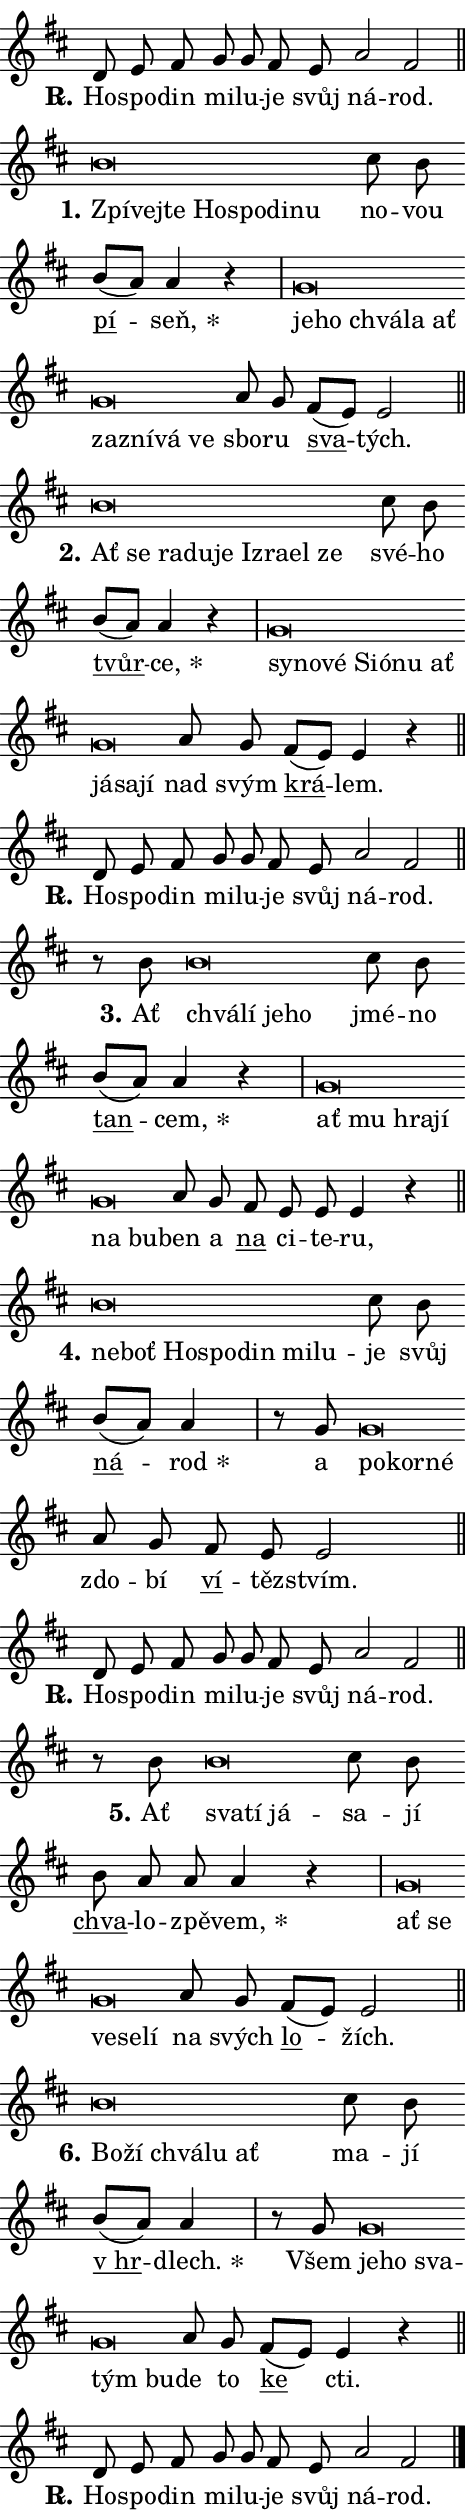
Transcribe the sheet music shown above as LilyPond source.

\version "2.24.0"
\header { tagline = "" }
\paper {
  indent = 0\cm
  top-margin = 0\cm
  right-margin = 0.13\cm % to fit lyric hyphens
  bottom-margin = 0\cm
  left-margin = 0\cm
  paper-width = 8\cm
  page-breaking = #ly:one-page-breaking
  system-system-spacing.basic-distance = #11
  score-system-spacing.basic-distance = #11
  ragged-last = ##f
}


%% Author: Thomas Morley
%% https://lists.gnu.org/archive/html/lilypond-user/2020-05/msg00002.html
#(define (line-position grob)
"Returns position of @var[grob} in current system:
   @code{'start}, if at first time-step
   @code{'end}, if at last time-step
   @code{'middle} otherwise
"
  (let* ((col (ly:item-get-column grob))
         (ln (ly:grob-object col 'left-neighbor))
         (rn (ly:grob-object col 'right-neighbor))
         (col-to-check-left (if (ly:grob? ln) ln col))
         (col-to-check-right (if (ly:grob? rn) rn col))
         (break-dir-left
           (and
             (ly:grob-property col-to-check-left 'non-musical #f)
             (ly:item-break-dir col-to-check-left)))
         (break-dir-right
           (and
             (ly:grob-property col-to-check-right 'non-musical #f)
             (ly:item-break-dir col-to-check-right))))
        (cond ((eqv? 1 break-dir-left) 'start)
              ((eqv? -1 break-dir-right) 'end)
              (else 'middle))))

#(define (tranparent-at-line-position vctor)
  (lambda (grob)
  "Relying on @code{line-position} select the relevant enry from @var{vctor}.
Used to determine transparency,"
    (case (line-position grob)
      ((end) (not (vector-ref vctor 0)))
      ((middle) (not (vector-ref vctor 1)))
      ((start) (not (vector-ref vctor 2))))))

noteHeadBreakVisibility =
#(define-music-function (break-visibility)(vector?)
"Makes @code{NoteHead}s transparent relying on @var{break-visibility}"
#{
  \override NoteHead.transparent =
    #(tranparent-at-line-position break-visibility)
#})

#(define delete-ledgers-for-transparent-note-heads
  (lambda (grob)
    "Reads whether a @code{NoteHead} is transparent.
If so this @code{NoteHead} is removed from @code{'note-heads} from
@var{grob}, which is supposed to be @code{LedgerLineSpanner}.
As a result ledgers are not printed for this @code{NoteHead}"
    (let* ((nhds-array (ly:grob-object grob 'note-heads))
           (nhds-list
             (if (ly:grob-array? nhds-array)
                 (ly:grob-array->list nhds-array)
                 '()))
           ;; Relies on the transparent-property being done before
           ;; Staff.LedgerLineSpanner.after-line-breaking is executed.
           ;; This is fragile ...
           (to-keep
             (remove
               (lambda (nhd)
                 (ly:grob-property nhd 'transparent #f))
               nhds-list)))
      ;; TODO find a better method to iterate over grob-arrays, similiar
      ;; to filter/remove etc for lists
      ;; For now rebuilt from scratch
      (set! (ly:grob-object grob 'note-heads)  '())
      (for-each
        (lambda (nhd)
          (ly:pointer-group-interface::add-grob grob 'note-heads nhd))
        to-keep))))

squashNotes = {
  \override NoteHead.X-extent = #'(-0.2 . 0.2)
  \override NoteHead.Y-extent = #'(-0.75 . 0)
  \override NoteHead.stencil =
    #(lambda (grob)
       (let ((pos (ly:grob-property grob 'staff-position)))
         (begin
           (if (< pos -7) (display "ERROR: Lower brevis then expected\n") (display ""))
           (if (<= pos -6) ly:text-interface::print ly:note-head::print))))
}
unSquashNotes = {
  \revert NoteHead.X-extent
  \revert NoteHead.Y-extent
  \revert NoteHead.stencil
}

hideNotes = \noteHeadBreakVisibility #begin-of-line-visible
unHideNotes = \noteHeadBreakVisibility #all-visible

% work-around for resetting accidentals
% https://lilypond.org/doc/v2.23/Documentation/notation/displaying-rhythms#unmetered-music
cadenzaMeasure = {
  \cadenzaOff
  \partial 1024 s1024
  \cadenzaOn
}

#(define-markup-command (accent layout props text) (markup?)
  "Underline accented syllable"
  (interpret-markup layout props
    #{\markup \override #'(offset . 4.3) \underline { #text }#}))

responsum = \markup \concat {
  "R" \hspace #-1.05 \path #0.1 #'((moveto 0 0.07) (lineto 0.9 0.8)) \hspace #0.05 "."
}

spaceSize = #0.6828661417322834 % exact space size for TeX Gyre Schola

\layout {
  \context {
    \Staff
    \remove "Time_signature_engraver"
    \override LedgerLineSpanner.after-line-breaking = #delete-ledgers-for-transparent-note-heads
  }
  \context {
    \Lyrics {
      \override LyricSpace.minimum-distance = \spaceSize
      \override LyricText.font-name = #"TeX Gyre Schola"
      \override LyricText.font-size = 1
      \override StanzaNumber.font-name = #"TeX Gyre Schola Bold"
      \override StanzaNumber.font-size = 1
    }
  }
  \context {
    \Score 
    \override NoteHead.text =
      #(lambda (grob) 
        (let ((pos (ly:grob-property grob 'staff-position)))
          #{\markup {
            \combine
              \halign #-0.55 \raise #(if (= pos -6) 0 0.5) \override #'(thickness . 2) \draw-line #'(3.2 . 0)
              \musicglyph "noteheads.sM1"
          }#}))
  }
}

% magnetic-lyrics.ily
%
%   written by
%     Jean Abou Samra <jean@abou-samra.fr>
%     Werner Lemberg <wl@gnu.org>
%
%   adapted by
%     Jiri Hon <jiri.hon@gmail.com>
%
% Version 2022-Apr-15

% https://www.mail-archive.com/lilypond-user@gnu.org/msg149350.html

#(define (Left_hyphen_pointer_engraver context)
   "Collect syllable-hyphen-syllable occurrences in lyrics and store
them in properties.  This engraver only looks to the left.  For
example, if the lyrics input is @code{foo -- bar}, it does the
following.

@itemize @bullet
@item
Set the @code{text} property of the @code{LyricHyphen} grob between
@q{foo} and @q{bar} to @code{foo}.

@item
Set the @code{left-hyphen} property of the @code{LyricText} grob with
text @q{foo} to the @code{LyricHyphen} grob between @q{foo} and
@q{bar}.
@end itemize

Use this auxiliary engraver in combination with the
@code{lyric-@/text::@/apply-@/magnetic-@/offset!} hook."
   (let ((hyphen #f)
         (text #f))
     (make-engraver
      (acknowledgers
       ((lyric-syllable-interface engraver grob source-engraver)
        (set! text grob)))
      (end-acknowledgers
       ((lyric-hyphen-interface engraver grob source-engraver)
        ;(when (not (grob::has-interface grob 'lyric-space-interface))
          (set! hyphen grob)));)
      ((stop-translation-timestep engraver)
       (when (and text hyphen)
         (ly:grob-set-object! text 'left-hyphen hyphen))
       (set! text #f)
       (set! hyphen #f)))))

#(define (lyric-text::apply-magnetic-offset! grob)
   "If the space between two syllables is less than the value in
property @code{LyricText@/.details@/.squash-threshold}, move the right
syllable to the left so that it gets concatenated with the left
syllable.

Use this function as a hook for
@code{LyricText@/.after-@/line-@/breaking} if the
@code{Left_@/hyphen_@/pointer_@/engraver} is active."
   (let ((hyphen (ly:grob-object grob 'left-hyphen #f)))
     (when hyphen
       (let ((left-text (ly:spanner-bound hyphen LEFT)))
         (when (grob::has-interface left-text 'lyric-syllable-interface)
           (let* ((common (ly:grob-common-refpoint grob left-text X))
                  (this-x-ext (ly:grob-extent grob common X))
                  (left-x-ext
                   (begin
                     ;; Trigger magnetism for left-text.
                     (ly:grob-property left-text 'after-line-breaking)
                     (ly:grob-extent left-text common X)))
                  ;; `delta` is the gap width between two syllables.
                  (delta (- (interval-start this-x-ext)
                            (interval-end left-x-ext)))
                  (details (ly:grob-property grob 'details))
                  (threshold (assoc-get 'squash-threshold details 0.2)))
             (when (< delta threshold)
               (let* (;; We have to manipulate the input text so that
                      ;; ligatures crossing syllable boundaries are not
                      ;; disabled.  For languages based on the Latin
                      ;; script this is essentially a beautification.
                      ;; However, for non-Western scripts it can be a
                      ;; necessity.
                      (lt (ly:grob-property left-text 'text))
                      (rt (ly:grob-property grob 'text))
                      (is-space (grob::has-interface hyphen 'lyric-space-interface))
                      (space (if is-space " " ""))
                      (extra-delta (if is-space spaceSize 0))
                      ;; Append new syllable.
                      (ltrt-space (if (and (string? lt) (string? rt))
                                (string-append lt space rt)
                                (make-concat-markup (list lt space rt))))
                      ;; Right-align `ltrt` to the right side.
                      (ltrt-space-markup (grob-interpret-markup
                               grob
                               (make-translate-markup
                                (cons (interval-length this-x-ext) 0)
                                (make-right-align-markup ltrt-space)))))
                 (begin
                   ;; Don't print `left-text`.
                   (ly:grob-set-property! left-text 'stencil #f)
                   ;; Set text and stencil (which holds all collected
                   ;; syllables so far) and shift it to the left.
                   (ly:grob-set-property! grob 'text ltrt-space)
                   (ly:grob-set-property! grob 'stencil ltrt-space-markup)
                   (ly:grob-translate-axis! grob (- (- delta extra-delta)) X))))))))))


#(define (lyric-hyphen::displace-bounds-first grob)
   ;; Make very sure this callback isn't triggered too early.
   (let ((left (ly:spanner-bound grob LEFT))
         (right (ly:spanner-bound grob RIGHT)))
     (ly:grob-property left 'after-line-breaking)
     (ly:grob-property right 'after-line-breaking)
     (ly:lyric-hyphen::print grob)))

squashThreshold = #0.4

\layout {
  \context {
    \Lyrics
    \consists #Left_hyphen_pointer_engraver
    \override LyricText.after-line-breaking =
      #lyric-text::apply-magnetic-offset!
    \override LyricHyphen.stencil = #lyric-hyphen::displace-bounds-first
    \override LyricText.details.squash-threshold = \squashThreshold
    \override LyricHyphen.minimum-distance = 0
    \override LyricHyphen.minimum-length = \squashThreshold
  }
}

squashText = \override LyricText.details.squash-threshold = 9999
unSquashText = \override LyricText.details.squash-threshold = \squashThreshold

leftText = \override LyricText.self-alignment-X = #LEFT
unLeftText = \revert LyricText.self-alignment-X

starOffset = #(lambda (grob) 
                (let ((x_offset (ly:self-alignment-interface::aligned-on-x-parent grob)))
                  (if (= x_offset 0) 0 (+ x_offset 1.2))))

star = #(define-music-function (syllable)(string?)
"Append star separator at the end of a syllable"
#{
  \once \override LyricText.X-offset = #starOffset
  \lyricmode { \markup {
    #syllable
    \override #'((font-name . "TeX Gyre Schola Bold")) \hspace #0.2 \lower #0.65 \larger "*"
  } }
#})

starAccent = #(define-music-function (syllable)(string?)
"Append star separator at the end of a syllable and make accent"
#{
  \once \override LyricText.X-offset = #starOffset
  \lyricmode { \markup {
    \accent #syllable
    \override #'((font-name . "TeX Gyre Schola Bold")) \hspace #0.2 \lower #0.65 \larger "*"
  } }
#})

breath = #(define-music-function (syllable)(string?)
"Append breathing indicator at the end of a syllable"
#{
  \lyricmode { \markup { #syllable "+" } }
#})

optionalBreath = #(define-music-function (syllable)(string?)
"Append optional breathing indicator at the end of a syllable"
#{
  \lyricmode { \markup { #syllable "(+)" } }
#})


\score {
    <<
        \new Voice = "melody" { \cadenzaOn \key d \major \relative { d'8 e fis g g \bar "" fis e \bar "" a2 fis \cadenzaMeasure \bar "||" \break } }
        \new Lyrics \lyricsto "melody" { \lyricmode { \set stanza = \responsum
Ho -- spo -- din mi -- lu -- je svůj ná -- rod. } }
    >>
    \layout {}
}

\score {
    <<
        \new Voice = "melody" { \cadenzaOn \key d \major \relative { \squashNotes b'\breve*1/16 \hideNotes \breve*1/16 \bar "" \breve*1/16 \bar "" \breve*1/16 \bar "" \breve*1/16 \bar "" \breve*1/16 \breve*1/16 \bar "" \unHideNotes \unSquashNotes cis8 b \bar "" b[( a)] a4 r \cadenzaMeasure \bar "|" \squashNotes g\breve*1/16 \hideNotes \breve*1/16 \bar "" \breve*1/16 \bar "" \breve*1/16 \bar "" \breve*1/16 \bar "" \breve*1/16 \bar "" \breve*1/16 \bar "" \breve*1/16 \breve*1/16 \bar "" \unHideNotes \unSquashNotes a8 g \bar "" fis[( e)] e2 \cadenzaMeasure \bar "||" \break } }
        \new Lyrics \lyricsto "melody" { \lyricmode { \set stanza = "1."
\leftText Zpí -- \squashText vej -- te Ho -- spo -- di -- nu \unLeftText \unSquashText no -- vou \markup \accent pí -- \star seň, \leftText je -- \squashText ho chvá -- la ať za -- zní -- vá ve \unLeftText \unSquashText sbo -- ru \markup \accent sva -- tých. } }
    >>
    \layout {}
}

\score {
    <<
        \new Voice = "melody" { \cadenzaOn \key d \major \relative { \squashNotes b'\breve*1/16 \hideNotes \breve*1/16 \bar "" \breve*1/16 \bar "" \breve*1/16 \bar "" \breve*1/16 \bar "" \breve*1/16 \bar "" \breve*1/16 \bar "" \breve*1/16 \breve*1/16 \bar "" \unHideNotes \unSquashNotes cis8 b \bar "" b[( a)] a4 r \cadenzaMeasure \bar "|" \squashNotes g\breve*1/16 \hideNotes \breve*1/16 \bar "" \breve*1/16 \bar "" \breve*1/16 \bar "" \breve*1/16 \bar "" \breve*1/16 \bar "" \breve*1/16 \bar "" \breve*1/16 \bar "" \breve*1/16 \breve*1/16 \bar "" \unHideNotes \unSquashNotes a8 g \bar "" fis[( e)] e4 r \cadenzaMeasure \bar "||" \break } }
        \new Lyrics \lyricsto "melody" { \lyricmode { \set stanza = "2."
\leftText Ať \squashText se ra -- du -- je Iz -- ra -- el ze \unLeftText \unSquashText své -- ho \markup \accent tvůr -- \star ce, \leftText sy -- \squashText no -- vé Si -- ó -- nu ať já -- sa -- jí \unLeftText \unSquashText nad svým \markup \accent krá -- lem. } }
    >>
    \layout {}
}

\score {
    <<
        \new Voice = "melody" { \cadenzaOn \key d \major \relative { d'8 e fis g g \bar "" fis e \bar "" a2 fis \cadenzaMeasure \bar "||" \break } }
        \new Lyrics \lyricsto "melody" { \lyricmode { \set stanza = \responsum
Ho -- spo -- din mi -- lu -- je svůj ná -- rod. } }
    >>
    \layout {}
}

\score {
    <<
        \new Voice = "melody" { \cadenzaOn \key d \major \relative { r8 b' \squashNotes b\breve*1/16 \hideNotes \breve*1/16 \bar "" \breve*1/16 \breve*1/16 \bar "" \unHideNotes \unSquashNotes cis8 b \bar "" b[( a)] a4 r \cadenzaMeasure \bar "|" \squashNotes g\breve*1/16 \hideNotes \breve*1/16 \bar "" \breve*1/16 \bar "" \breve*1/16 \bar "" \breve*1/16 \breve*1/16 \bar "" \unHideNotes \unSquashNotes a8 g \bar "" fis e e e4 r \cadenzaMeasure \bar "||" \break } }
        \new Lyrics \lyricsto "melody" { \lyricmode { \set stanza = "3."
Ať \leftText chvá -- \squashText lí je -- ho \unLeftText \unSquashText jmé -- no \markup \accent tan -- \star cem, \leftText ať \squashText mu hra -- jí na bu -- \unLeftText \unSquashText ben a \markup \accent na ci -- te -- ru, } }
    >>
    \layout {}
}

\score {
    <<
        \new Voice = "melody" { \cadenzaOn \key d \major \relative { \squashNotes b'\breve*1/16 \hideNotes \breve*1/16 \bar "" \breve*1/16 \bar "" \breve*1/16 \bar "" \breve*1/16 \bar "" \breve*1/16 \breve*1/16 \bar "" \unHideNotes \unSquashNotes cis8 b \bar "" b[( a)] a4 \cadenzaMeasure \bar "|" r8 g \squashNotes g\breve*1/16 \hideNotes \breve*1/16 \breve*1/16 \bar "" \unHideNotes \unSquashNotes a8 g \bar "" fis e e2 \cadenzaMeasure \bar "||" \break } }
        \new Lyrics \lyricsto "melody" { \lyricmode { \set stanza = "4."
\leftText ne -- \squashText boť Ho -- spo -- din mi -- lu -- \unLeftText \unSquashText je svůj \markup \accent ná -- \star rod a \leftText po -- \squashText kor -- né \unLeftText \unSquashText zdo -- bí \markup \accent ví -- těz -- stvím. } }
    >>
    \layout {}
}

\score {
    <<
        \new Voice = "melody" { \cadenzaOn \key d \major \relative { d'8 e fis g g \bar "" fis e \bar "" a2 fis \cadenzaMeasure \bar "||" \break } }
        \new Lyrics \lyricsto "melody" { \lyricmode { \set stanza = \responsum
Ho -- spo -- din mi -- lu -- je svůj ná -- rod. } }
    >>
    \layout {}
}

\score {
    <<
        \new Voice = "melody" { \cadenzaOn \key d \major \relative { r8 b' \squashNotes b\breve*1/16 \hideNotes \breve*1/16 \breve*1/16 \bar "" \unHideNotes \unSquashNotes cis8 b \bar "" b a a a4 r \cadenzaMeasure \bar "|" \squashNotes g\breve*1/16 \hideNotes \breve*1/16 \bar "" \breve*1/16 \bar "" \breve*1/16 \breve*1/16 \bar "" \unHideNotes \unSquashNotes a8 g \bar "" fis[( e)] e2 \cadenzaMeasure \bar "||" \break } }
        \new Lyrics \lyricsto "melody" { \lyricmode { \set stanza = "5."
Ať \leftText sva -- \squashText tí já -- \unLeftText \unSquashText sa -- jí \markup \accent chva -- lo -- zpě -- \star vem, \leftText ať \squashText se ve -- se -- lí \unLeftText \unSquashText na svých \markup \accent lo -- žích. } }
    >>
    \layout {}
}

\score {
    <<
        \new Voice = "melody" { \cadenzaOn \key d \major \relative { \squashNotes b'\breve*1/16 \hideNotes \breve*1/16 \bar "" \breve*1/16 \bar "" \breve*1/16 \breve*1/16 \bar "" \unHideNotes \unSquashNotes cis8 b \bar "" b[( a)] a4 \cadenzaMeasure \bar "|" r8 g \squashNotes g\breve*1/16 \hideNotes \breve*1/16 \bar "" \breve*1/16 \bar "" \breve*1/16 \breve*1/16 \bar "" \unHideNotes \unSquashNotes a8 g \bar "" fis[( e)] e4 r \cadenzaMeasure \bar "||" \break } }
        \new Lyrics \lyricsto "melody" { \lyricmode { \set stanza = "6."
\leftText Bo -- \squashText ží chvá -- lu ať \unLeftText \unSquashText ma -- jí \markup \accent "v hr" -- \star dlech. Všem \leftText je -- \squashText ho sva -- tým bu -- \unLeftText \unSquashText de to \markup \accent ke cti. } }
    >>
    \layout {}
}

\score {
    <<
        \new Voice = "melody" { \cadenzaOn \key d \major \relative { d'8 e fis g g \bar "" fis e \bar "" a2 fis \cadenzaMeasure \bar "||" \break } \bar "|." }
        \new Lyrics \lyricsto "melody" { \lyricmode { \set stanza = \responsum
Ho -- spo -- din mi -- lu -- je svůj ná -- rod. } }
    >>
    \layout {}
}
